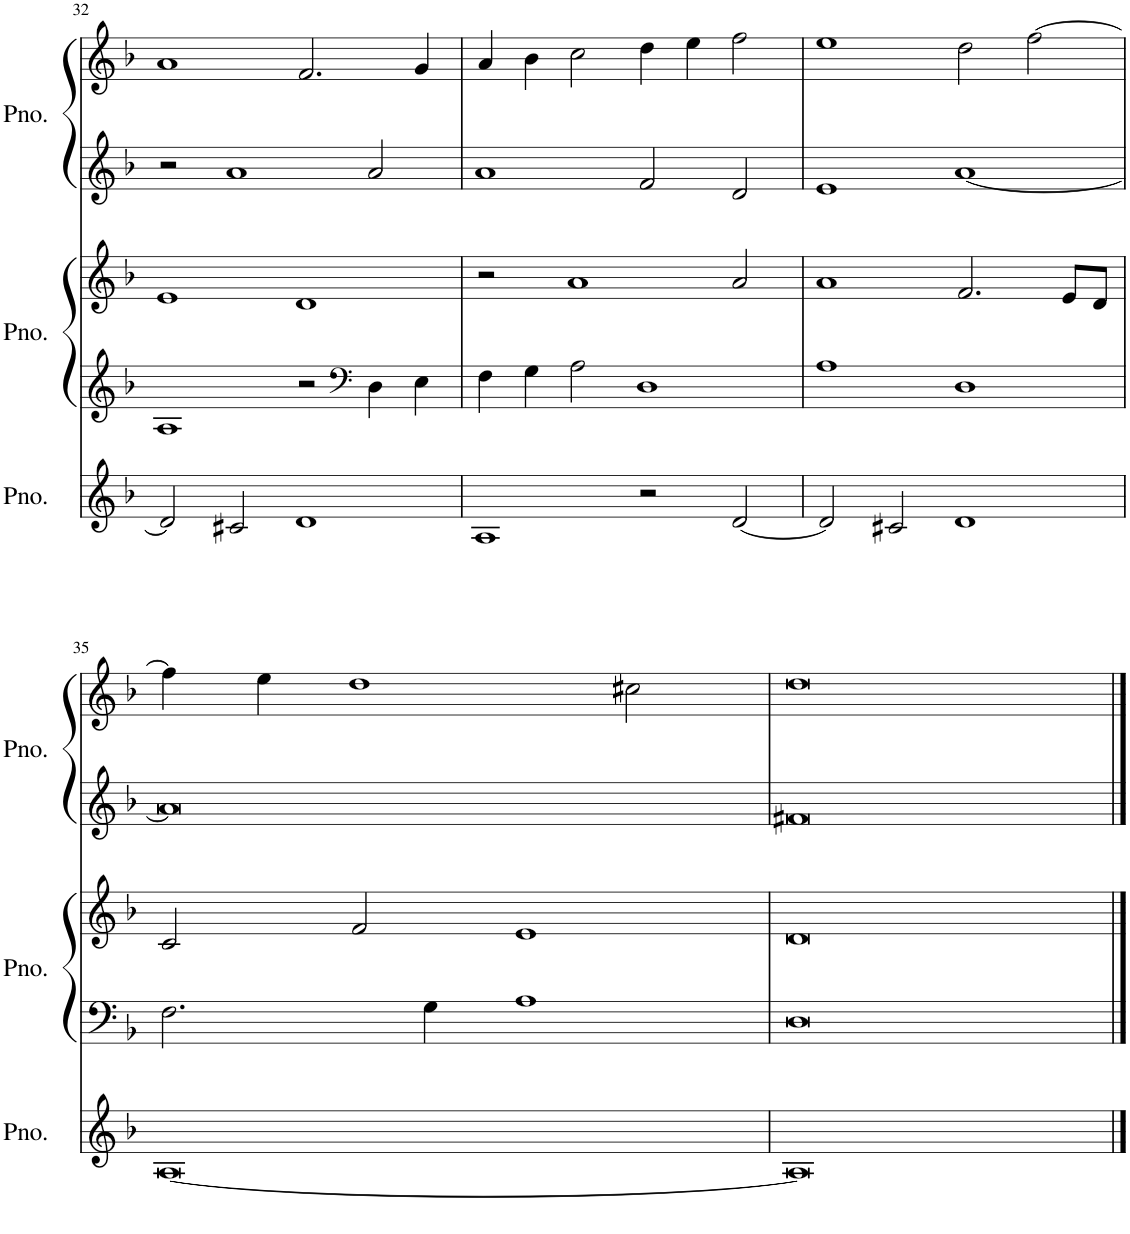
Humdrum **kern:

**kern	**kern	**kern	**kern	**kern
*part3	*part2	*part2	*part1	*part1
*staff5	*staff4	*staff3	*staff2	*staff1
*I"Piano	*I"Piano	*	*I"Piano	*
*I'Pno.	*I'Pno.	*	*I'Pno.	*
!!LO:PB:g=z
*clefG2	*clefG2	*clefG2	*clefG2	*clefG2
*k[b-]	*k[b-]	*k[b-]	*k[b-]	*k[b-]
*M4/2	*M4/2	*M4/2	*M4/2	*M4/2
=32	=32	=32	=32	=32
2d/]	1A	1e	2r	1a
2c#X/	.	.	1a	.
1d	2r	1d	.	2.f/
*	*clefF4	*	*	*
.	4D\	.	2a/	.
.	4E\	.	.	4g/
=33	=33	=33	=33	=33
1A	4F\	2r	1a	4a/
.	4G\	.	.	4b-\
.	2A\	1a	.	2cc\
2r	1D	.	2f/	4dd\
.	.	.	.	4ee\
[2d/	.	2a/	2d/	2ff\
=34	=34	=34	=34	=34
2d/]	1A	1a	1e	1ee
2c#X/	.	.	.	.
1d	1D	2.f/	[1a	2dd\
.	.	.	.	[2ff\
.	.	8e/L	.	.
.	.	8d/J	.	.
!!LO:LB:g=z
=35	=35	=35	=35	=35
[0A	2.F\	2c/	0a]	4ff\]
.	.	.	.	4ee\
.	.	2f/	.	1dd
.	4G\	.	.	.
.	1A	1e	.	.
.	.	.	.	2cc#X\
=36	=36	=36	=36	=36
0A]	0D	0d	0f#X	0dd
==	==	==	==	==
*-	*-	*-	*-	*-
